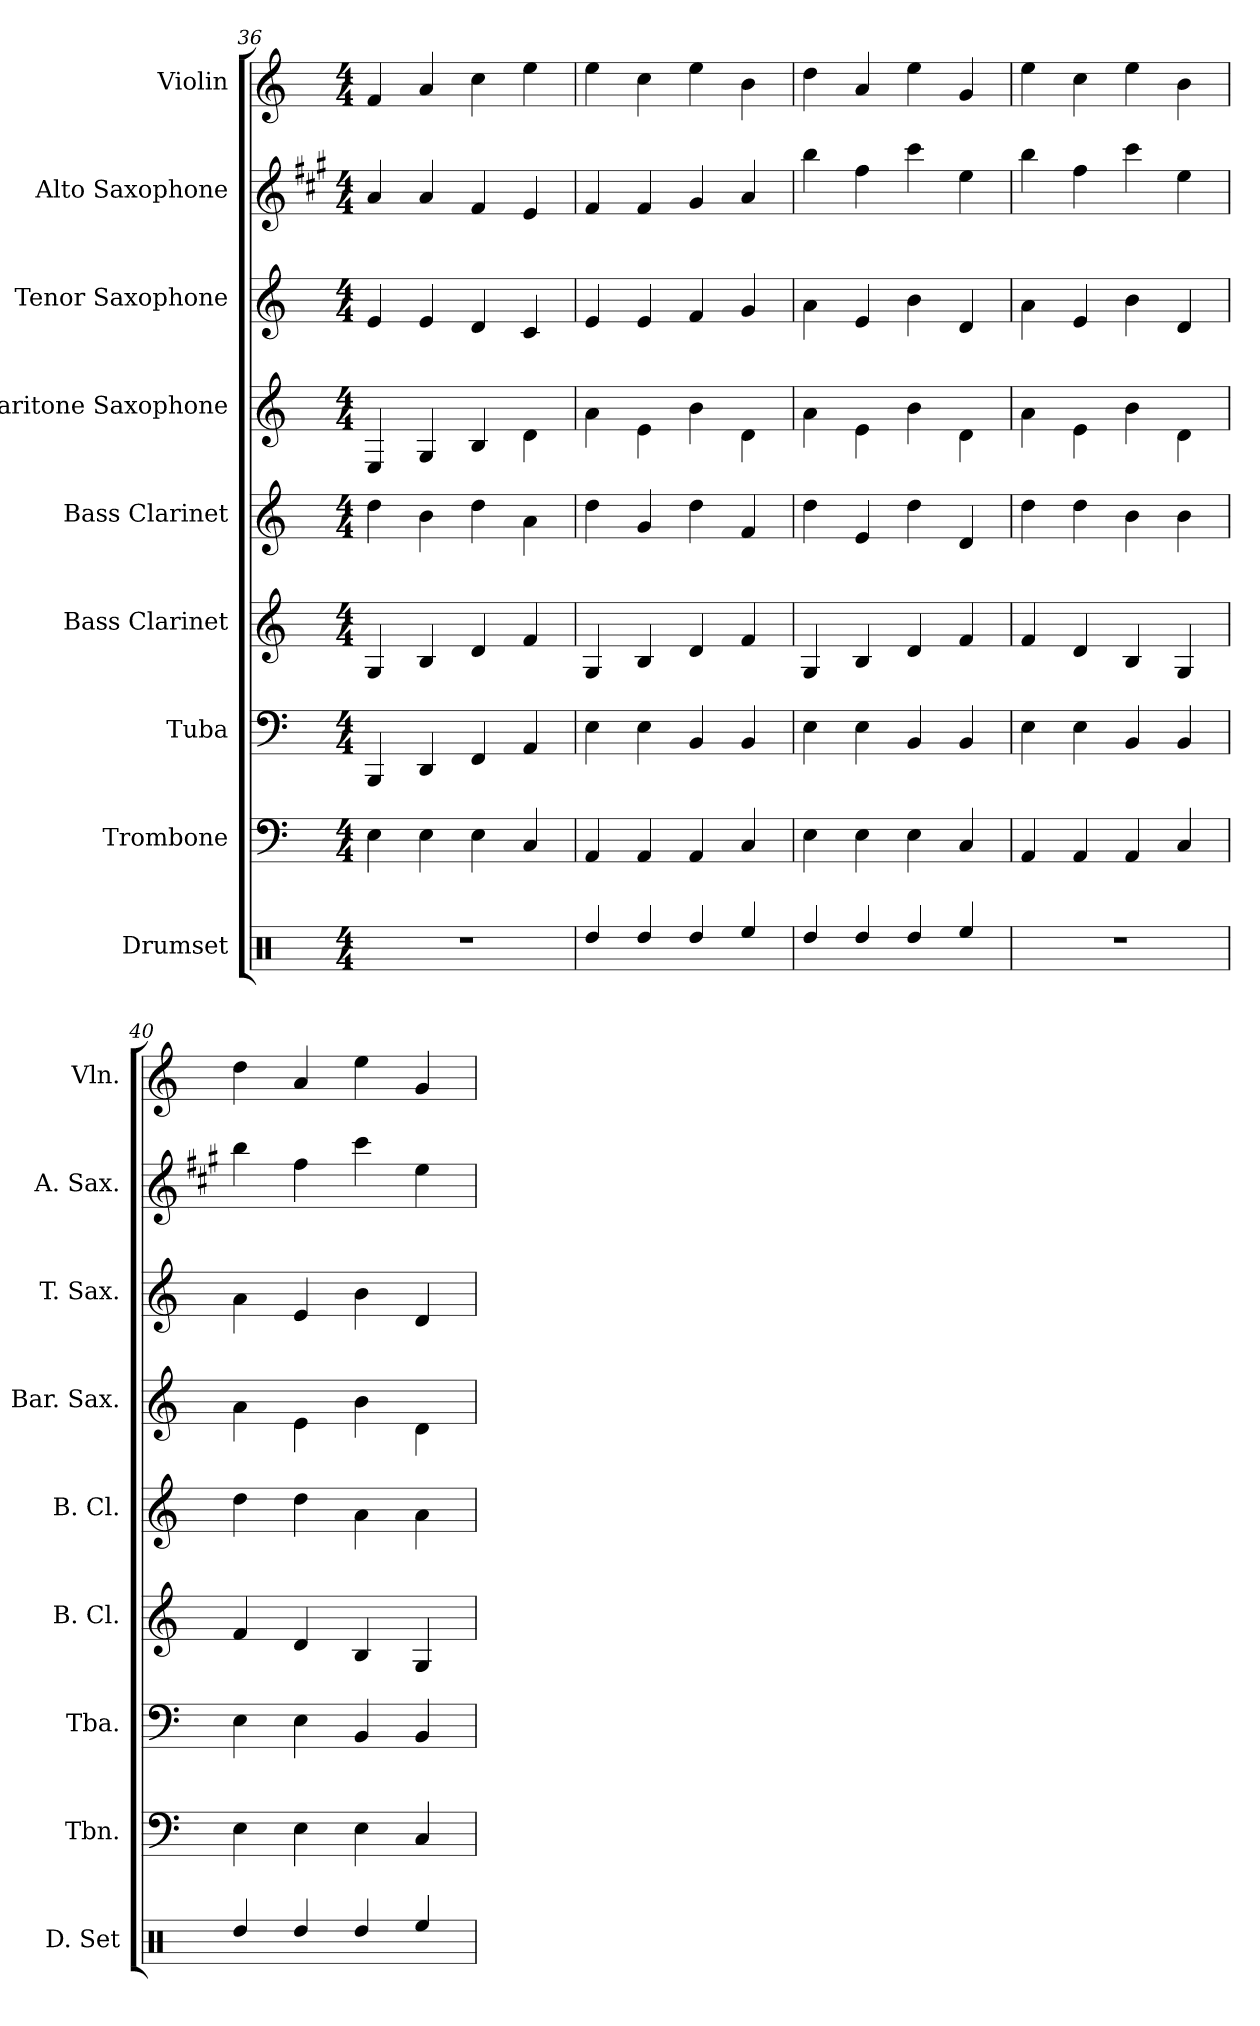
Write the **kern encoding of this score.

**kern	**kern	**kern	**kern	**kern	**kern	**kern	**kern	**kern
*part9	*part8	*part7	*part6	*part5	*part4	*part3	*part2	*part1
*staff9	*staff8	*staff7	*staff6	*staff5	*staff4	*staff3	*staff2	*staff1
*I"Drumset	*I"Trombone	*I"Tuba	*I"Bass Clarinet	*I"Bass Clarinet	*I"Baritone Saxophone	*I"Tenor Saxophone	*I"Alto Saxophone	*I"Violin
*I'D. Set	*I'Tbn.	*I'Tba.	*I'B. Cl.	*I'B. Cl.	*I'Bar. Sax.	*I'T. Sax.	*I'A. Sax.	*I'Vln.
!!LO:PB:g=z
*clefX	*clefF4	*clefF4	*clefG2	*clefG2	*clefG2	*clefG2	*clefG2	*clefG2
*	*	*	*ITrd8c14	*ITrd8c14	*ITrd12c21	*ITrd8c14	*ITrd5c9	*
*k[]	*k[]	*k[]	*k[]	*k[]	*k[]	*k[]	*k[]	*k[]
*M4/4	*M4/4	*M4/4	*M4/4	*M4/4	*M4/4	*M4/4	*M4/4	*M4/4
=36	=36	=36	=36	=36	=36	=36	=36	=36
1r	4E\	4BBB/	4GG/	4d\	4EE/	4E/	4c/	4f/
.	4E\	4DD/	4BB/	4B\	4GG/	4E/	4c/	4a/
.	4E\	4FF/	4D/	4d\	4BB/	4D/	4A/	4cc\
.	4C/	4AA/	4F/	4A\	4D\	4C/	4G/	4ee\
=37	=37	=37	=37	=37	=37	=37	=37	=37
4Rdd/	4AA/	4E\	4GG/	4d\	4A\	4E/	4A/	4ee\
4Rdd/	4AA/	4E\	4BB/	4G/	4E\	4E/	4A/	4cc\
4Rdd/	4AA/	4BB/	4D/	4d\	4B\	4F/	4B/	4ee\
4Ree/	4C/	4BB/	4F/	4F/	4D\	4G/	4c/	4b\
=38	=38	=38	=38	=38	=38	=38	=38	=38
4Rdd/	4E\	4E\	4GG/	4d\	4A\	4A\	4dd\	4dd\
4Rdd/	4E\	4E\	4BB/	4E/	4E\	4E/	4a\	4a/
4Rdd/	4E\	4BB/	4D/	4d\	4B\	4B\	4ee\	4ee\
4Ree/	4C/	4BB/	4F/	4D/	4D\	4D/	4g\	4g/
=39	=39	=39	=39	=39	=39	=39	=39	=39
1r	4AA/	4E\	4F/	4d\	4A\	4A\	4dd\	4ee\
.	4AA/	4E\	4D/	4d\	4E\	4E/	4a\	4cc\
.	4AA/	4BB/	4BB/	4B\	4B\	4B\	4ee\	4ee\
.	4C/	4BB/	4GG/	4B\	4D\	4D/	4g\	4b\
=40	=40	=40	=40	=40	=40	=40	=40	=40
4Rdd/	4E\	4E\	4F/	4d\	4A\	4A\	4dd\	4dd\
4Rdd/	4E\	4E\	4D/	4d\	4E\	4E/	4a\	4a/
4Rdd/	4E\	4BB/	4BB/	4A\	4B\	4B\	4ee\	4ee\
4Ree/	4C/	4BB/	4GG/	4A\	4D\	4D/	4g\	4g/
=	=	=	=	=	=	=	=	=
*-	*-	*-	*-	*-	*-	*-	*-	*-
